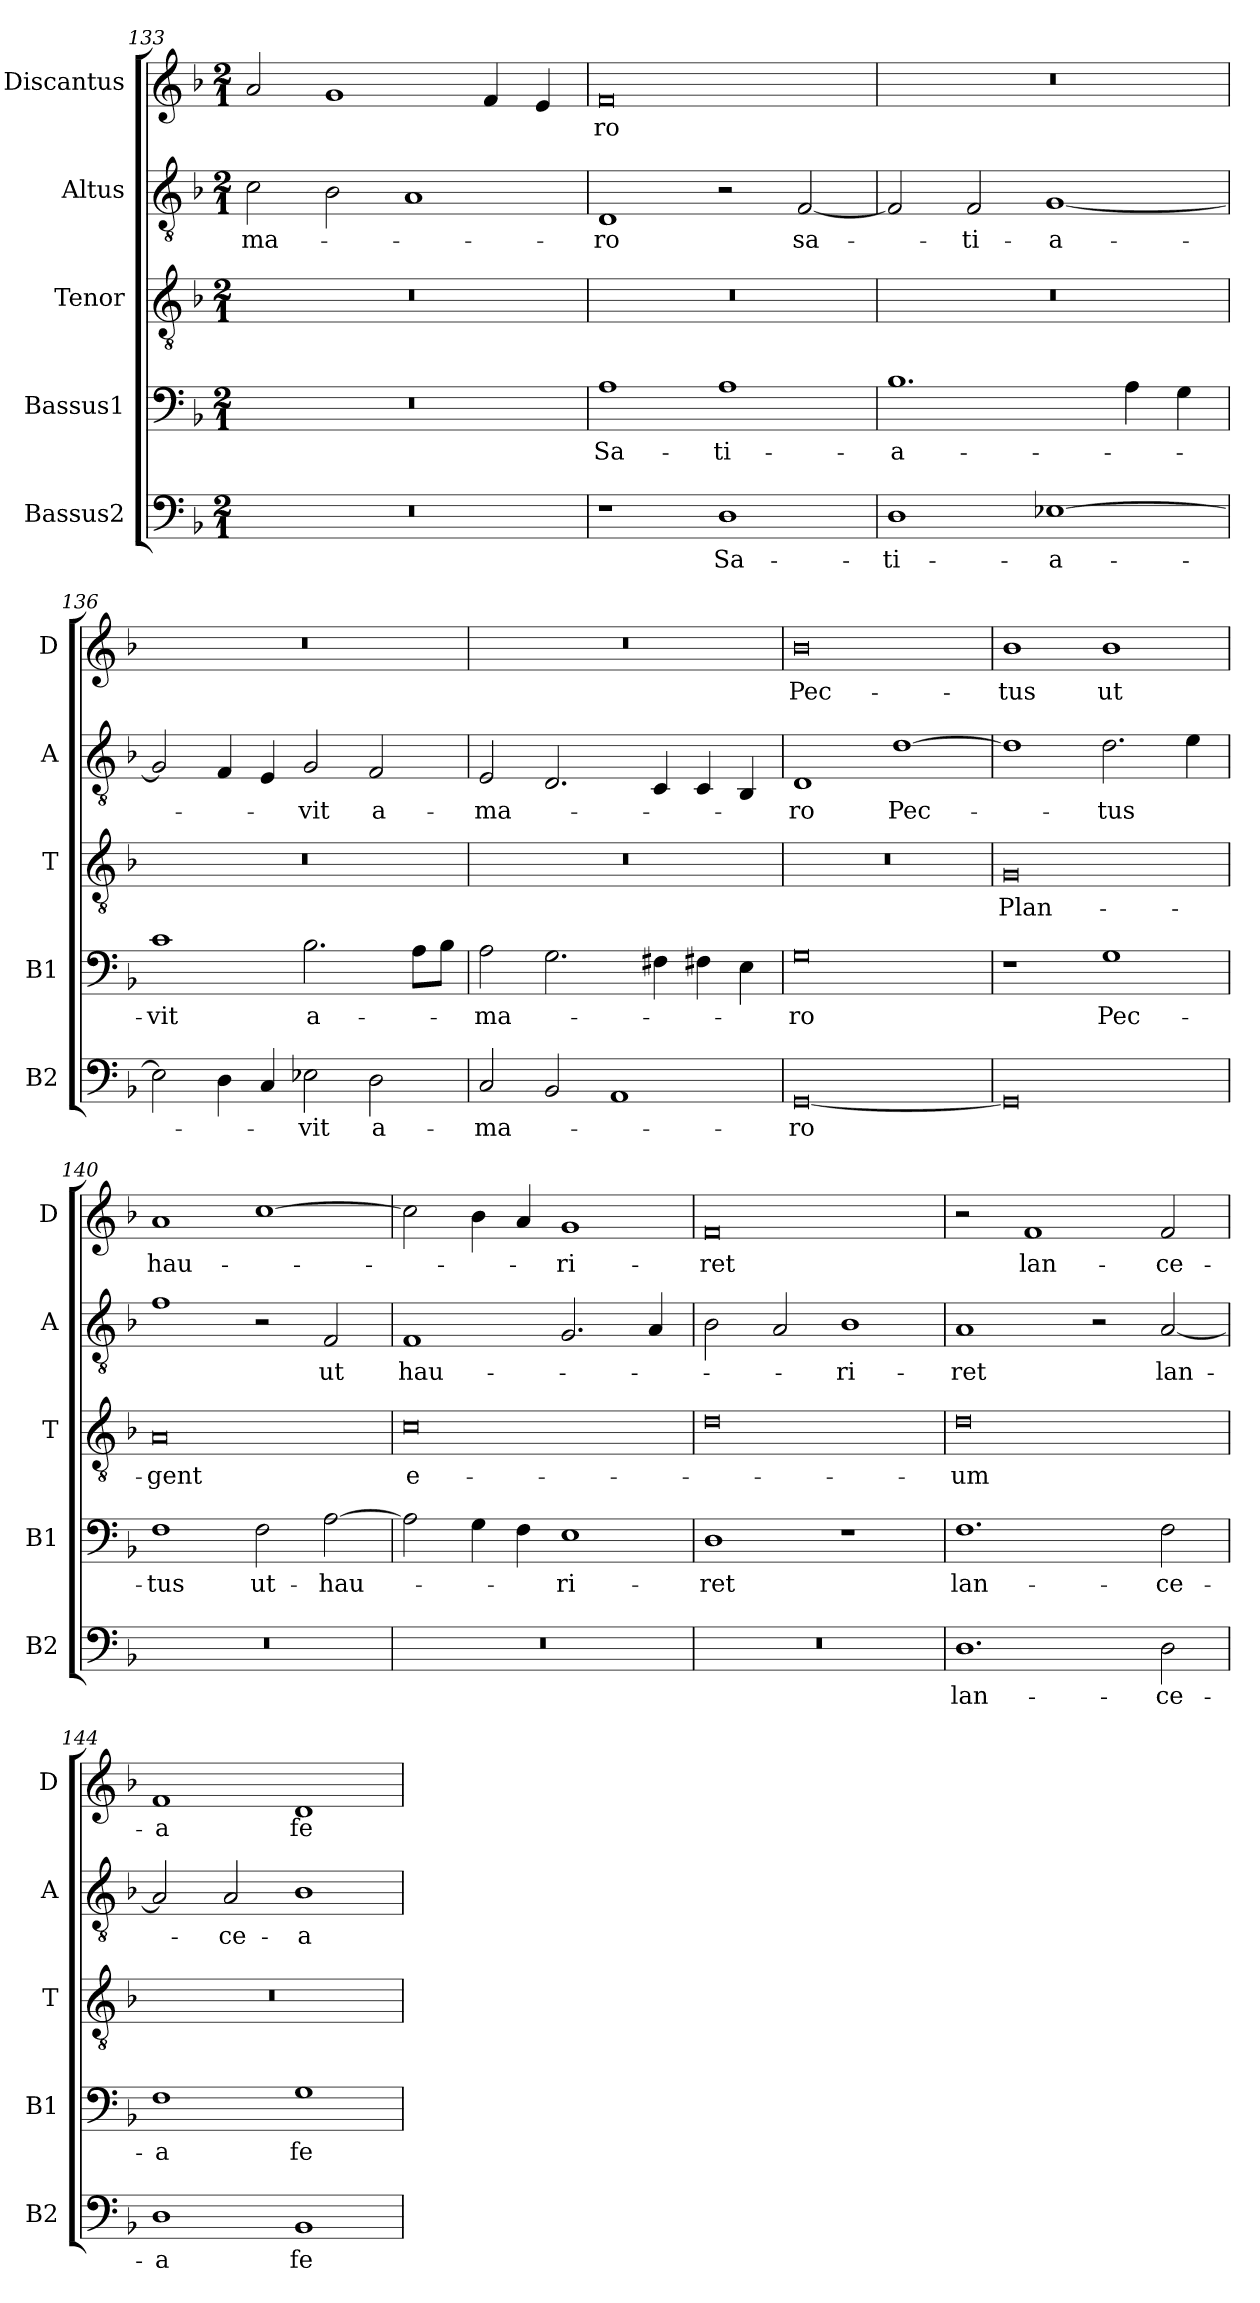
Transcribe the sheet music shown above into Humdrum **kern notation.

**kern	**text	**kern	**text	**kern	**text	**kern	**text	**kern	**text
*part5	*part5	*part4	*part4	*part3	*part3	*part2	*part2	*part1	*part1
*staff5	*staff5	*staff4	*staff4	*staff3	*staff3	*staff2	*staff2	*staff1	*staff1
*I"Bassus2	*	*I"Bassus1	*	*I"Tenor	*	*I"Altus	*	*I"Discantus	*
*I'B2	*	*I'B1	*	*I'T	*	*I'A	*	*I'D	*
*clefF4	*	*clefF4	*	*clefGv2	*	*clefGv2	*	*clefG2	*
*k[b-]	*	*k[b-]	*	*k[b-]	*	*k[b-]	*	*k[b-]	*
*M2/1	*	*M2/1	*	*M2/1	*	*M2/1	*	*M2/1	*
=133	=133	=133	=133	=133	=133	=133	=133	=133	=133
0r	.	0r	.	0r	.	2c\	-ma-	2a/	.
.	.	.	.	.	.	2B-\	.	1g	.
.	.	.	.	.	.	1A	.	.	.
.	.	.	.	.	.	.	.	4f/	.
.	.	.	.	.	.	.	.	4e/	.
=134	=134	=134	=134	=134	=134	=134	=134	=134	=134
1r	.	1A	Sa-	0r	.	1D	-ro	0f	-ro
1D	Sa-	1A	-ti-	.	.	2r	.	.	.
.	.	.	.	.	.	[2F/	sa-	.	.
=135	=135	=135	=135	=135	=135	=135	=135	=135	=135
1D	-ti-	1.B-	-a-	0r	.	2F/]	.	0r	.
.	.	.	.	.	.	2F/	-ti-	.	.
[1E-X	-a-	.	.	.	.	[1G	-a-	.	.
.	.	4A\	.	.	.	.	.	.	.
.	.	4G\	.	.	.	.	.	.	.
=136	=136	=136	=136	=136	=136	=136	=136	=136	=136
2E-\]	.	1c	-vit	0r	.	2G/]	.	0r	.
4D\	.	.	.	.	.	4F/	.	.	.
4C/	.	.	.	.	.	4E/	.	.	.
2E-X\	-vit	2.B-\	a-	.	.	2G/	-vit	.	.
2D\	a-	.	.	.	.	2F/	a-	.	.
.	.	8A\L	.	.	.	.	.	.	.
.	.	8B-\J	.	.	.	.	.	.	.
=137	=137	=137	=137	=137	=137	=137	=137	=137	=137
2C/	-ma-	2A\	-ma-	0r	.	2E/	-ma-	0r	.
2BB-/	.	2.G\	.	.	.	2.D/	.	.	.
1AA	.	.	.	.	.	.	.	.	.
.	.	4F#X\	.	.	.	4C/	.	.	.
.	.	4F#X\	.	.	.	4C/	.	.	.
.	.	4E\	.	.	.	4BB-/	.	.	.
=138	=138	=138	=138	=138	=138	=138	=138	=138	=138
[0GG	-ro	0G	-ro	0r	.	1D	ro	0b-	Pec-
.	.	.	.	.	.	[1d	Pec-	.	.
=139	=139	=139	=139	=139	=139	=139	=139	=139	=139
0GG]	.	1r	.	0G	Plan-	1d]	.	1b-	-tus
.	.	1G	Pec-	.	.	2.d\	-tus	1b-	ut
.	.	.	.	.	.	4e\	.	.	.
=140	=140	=140	=140	=140	=140	=140	=140	=140	=140
0r	.	1F	-tus	0A	-gent	1f	.	1a	hau-
.	.	2F\	ut-	.	.	2r	.	[1cc	.
.	.	[2A\	-hau-	.	.	2F/	ut	.	.
=141	=141	=141	=141	=141	=141	=141	=141	=141	=141
0r	.	2A\]	.	0c	e-	1F	hau-	2cc\]	.
.	.	4G\	.	.	.	.	.	4b-\	.
.	.	4F\	.	.	.	.	.	4a/	.
.	.	1E	-ri-	.	.	2.G/	.	1g	-ri-
.	.	.	.	.	.	4A/	.	.	.
=142	=142	=142	=142	=142	=142	=142	=142	=142	=142
0r	.	1D	-ret	0d	.	2B-\	.	0f	-ret
.	.	.	.	.	.	2A/	.	.	.
.	.	1r	.	.	.	1B-	-ri-	.	.
=143	=143	=143	=143	=143	=143	=143	=143	=143	=143
1.D	lan-	1.F	lan-	0d	-um	1A	-ret	2r	.
.	.	.	.	.	.	.	.	1f	lan-
.	.	.	.	.	.	2r	.	.	.
2D\	-ce-	2F\	-ce-	.	.	[2A/	lan-	2f/	-ce-
=144	=144	=144	=144	=144	=144	=144	=144	=144	=144
1D	-a	1F	-a	0r	.	2A/]	.	1f	-a
.	.	.	.	.	.	2A/	-ce-	.	.
1BB-	fe-	1G	fe-	.	.	1B-	-a	1d	fe-
=	=	=	=	=	=	=	=	=	=
*-	*-	*-	*-	*-	*-	*-	*-	*-	*-
